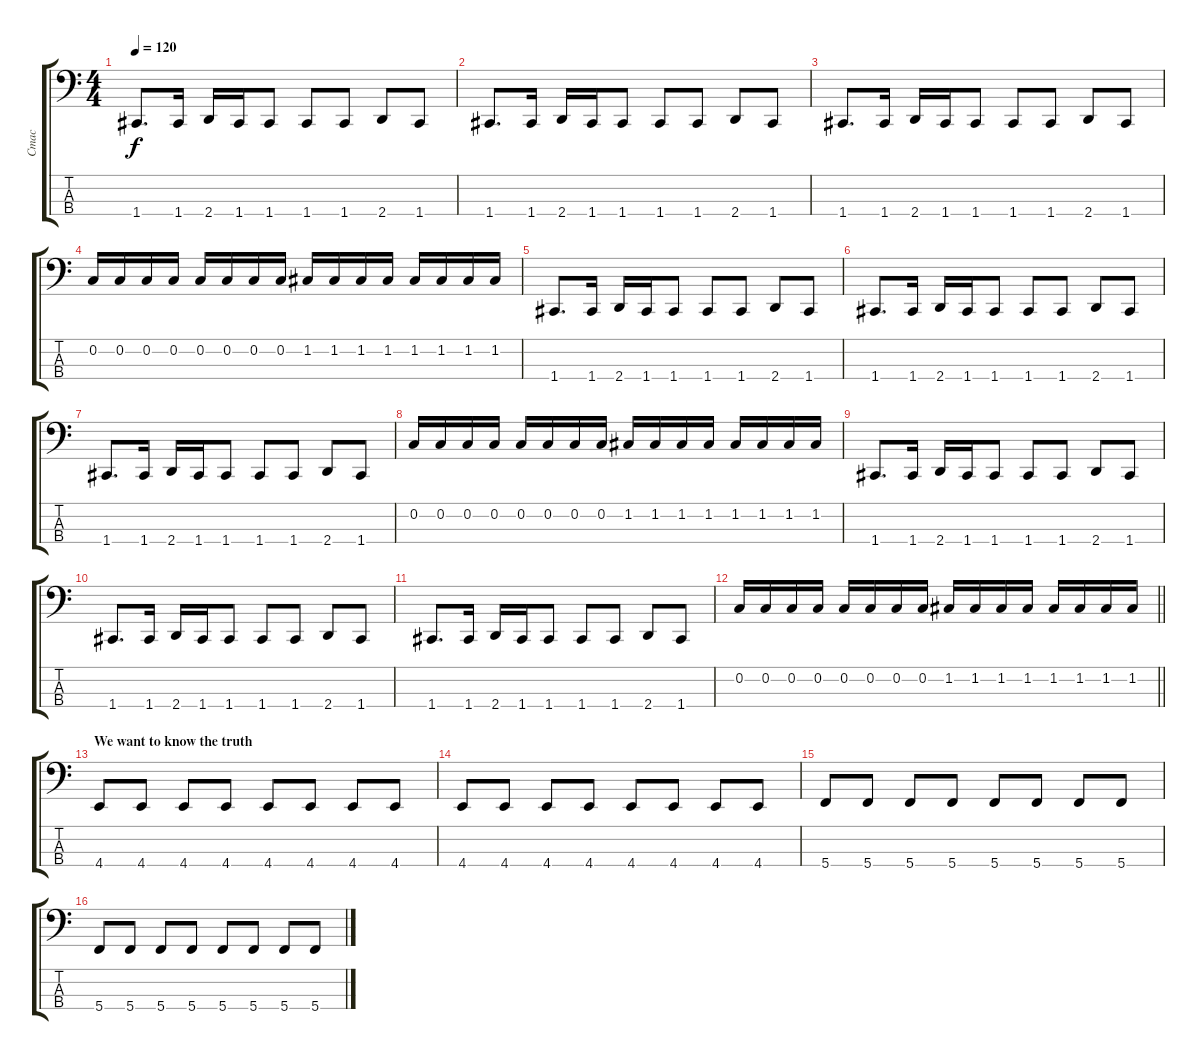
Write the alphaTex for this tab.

\track ("Стас" "Стас") {instrument electricbassfinger}
\staff {score tabs}
\tuning (F2 C2 G1 C1) {hide}
\ts (4 4)
\tempo 120
\clef f4
\ks c
1.4.8{d dy f} 1.4.16 2.4.16 1.4.16 1.4.8 1.4.8 1.4.8 2.4.8 1.4.8 |
1.4.8{d} 1.4.16 2.4.16 1.4.16 1.4.8 1.4.8 1.4.8 2.4.8 1.4.8 |
1.4.8{d} 1.4.16 2.4.16 1.4.16 1.4.8 1.4.8 1.4.8 2.4.8 1.4.8 |
0.2.16 0.2.16 0.2.16 0.2.16 0.2.16 0.2.16 0.2.16 0.2.16 1.2.16 1.2.16 1.2.16 1.2.16 1.2.16 1.2.16 1.2.16 1.2.16 |
1.4.8{d} 1.4.16 2.4.16 1.4.16 1.4.8 1.4.8 1.4.8 2.4.8 1.4.8 |
1.4.8{d} 1.4.16 2.4.16 1.4.16 1.4.8 1.4.8 1.4.8 2.4.8 1.4.8 |
1.4.8{d} 1.4.16 2.4.16 1.4.16 1.4.8 1.4.8 1.4.8 2.4.8 1.4.8 |
0.2.16 0.2.16 0.2.16 0.2.16 0.2.16 0.2.16 0.2.16 0.2.16 1.2.16 1.2.16 1.2.16 1.2.16 1.2.16 1.2.16 1.2.16 1.2.16 |
1.4.8{d} 1.4.16 2.4.16 1.4.16 1.4.8 1.4.8 1.4.8 2.4.8 1.4.8 |
1.4.8{d} 1.4.16 2.4.16 1.4.16 1.4.8 1.4.8 1.4.8 2.4.8 1.4.8 |
1.4.8{d} 1.4.16 2.4.16 1.4.16 1.4.8 1.4.8 1.4.8 2.4.8 1.4.8 |
\barLineRight lightlight
0.2.16 0.2.16 0.2.16 0.2.16 0.2.16 0.2.16 0.2.16 0.2.16 1.2.16 1.2.16 1.2.16 1.2.16 1.2.16 1.2.16 1.2.16 1.2.16 |
\section ("" "We want to know the truth")
4.4.8 4.4.8 4.4.8 4.4.8 4.4.8 4.4.8 4.4.8 4.4.8 |
4.4.8 4.4.8 4.4.8 4.4.8 4.4.8 4.4.8 4.4.8 4.4.8 |
5.4.8 5.4.8 5.4.8 5.4.8 5.4.8 5.4.8 5.4.8 5.4.8 |
5.4.8 5.4.8 5.4.8 5.4.8 5.4.8 5.4.8 5.4.8 5.4.8
